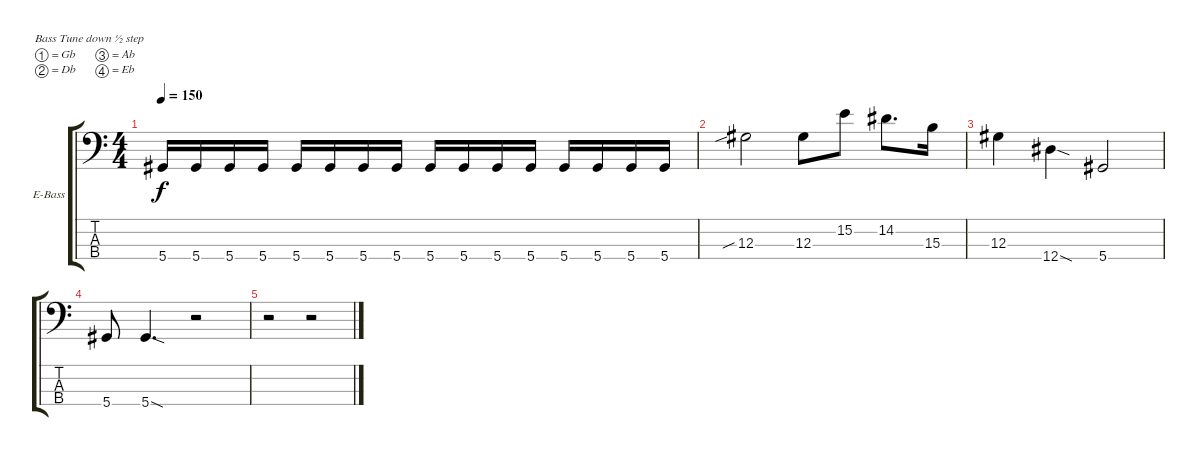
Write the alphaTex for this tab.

\bracketExtendMode groupsimilarinstruments
\firstSystemTrackNameOrientation horizontal
\otherSystemsTrackNameOrientation horizontal
\track ("Basszusgitár (Barry Dunaway)" "E-Bass") {instrument electricbassfinger}
\staff {score tabs}
\tuning (Gb2 Db2 Ab1 Eb1)
\ts (4 4)
\tempo 150
\clef f4
\ks c
5.4.16{dy f} 5.4.16 5.4.16 5.4.16 5.4.16 5.4.16 5.4.16 5.4.16 5.4.16 5.4.16 5.4.16 5.4.16 5.4.16 5.4.16 5.4.16 5.4.16 |
12.3{sib}.2 12.3.8 15.2.8 14.2.8{d} 15.3.16 |
12.3.4 12.4{sod}.4 5.4.2 |
5.4.8 5.4{sod}.4{d} r.2 |
r.2 r.2
